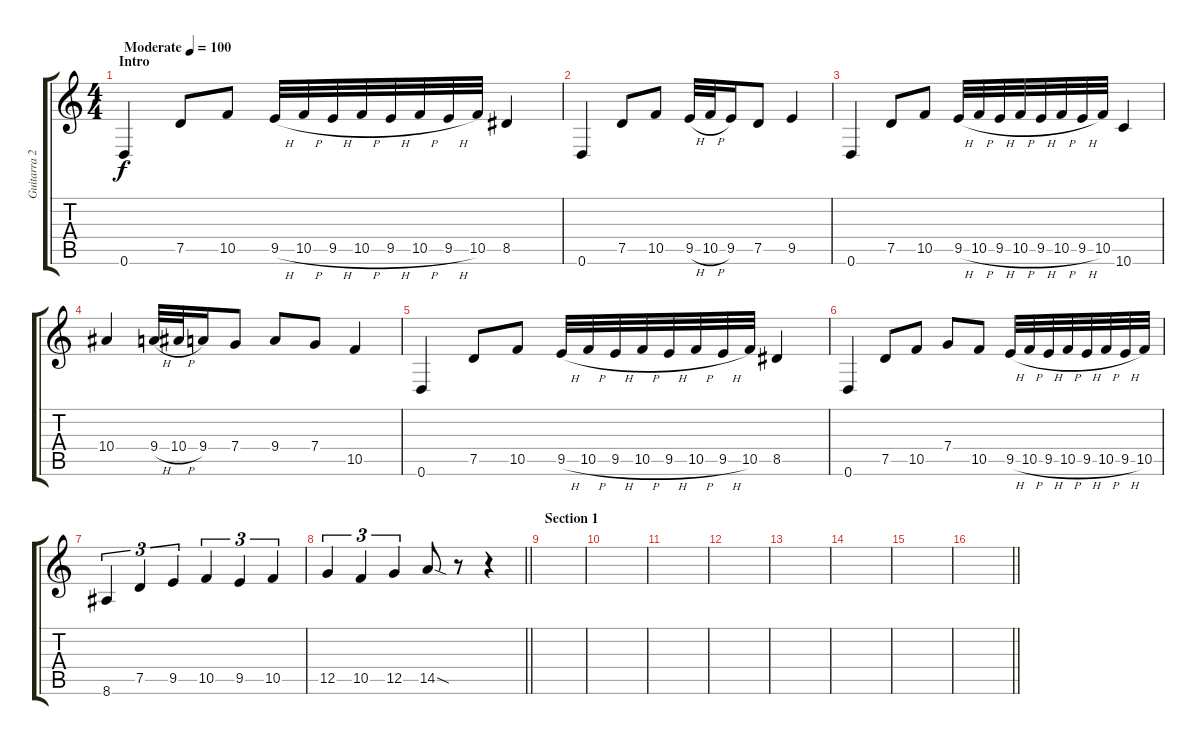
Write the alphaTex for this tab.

\track ("Guitarra 2" "Guitarra 2") {instrument distortionguitar}
\staff {score tabs}
\tuning (D4 A3 F3 C3 G2 D2) {hide}
\ts (4 4)
\section ("" "Intro")
\tempo (100 "Moderate")
\clef g2
\ks c
0.6.4{dy f instrument distortionguitar} 7.5.8 10.5.8 9.5{h}.32 10.5{h}.32 9.5{h}.32 10.5{h}.32 9.5{h}.32 10.5{h}.32 9.5{h}.32 10.5.32 8.5.4 |
0.6.4 7.5.8 10.5.8 9.5{h}.32 10.5{h}.32 9.5.16 7.5.8 9.5.4 |
0.6.4 7.5.8 10.5.8 9.5{h}.32 10.5{h}.32 9.5{h}.32 10.5{h}.32 9.5{h}.32 10.5{h}.32 9.5{h}.32 10.5.32 10.6.4 |
10.4.4 9.4{h}.32 10.4{h}.32 9.4.16 7.4.8 9.4.8 7.4.8 10.5.4 |
0.6.4 7.5.8 10.5.8 9.5{h}.32 10.5{h}.32 9.5{h}.32 10.5{h}.32 9.5{h}.32 10.5{h}.32 9.5{h}.32 10.5.32 8.5.4 |
0.6.4 7.5.8 10.5.8 7.4.8 10.5.8 9.5{h}.32 10.5{h}.32 9.5{h}.32 10.5{h}.32 9.5{h}.32 10.5{h}.32 9.5{h}.32 10.5.32 |
8.6.4{tu (3 2)} 7.5.4{tu (3 2)} 9.5.4{tu (3 2)} 10.5.4{tu (3 2)} 9.5.4{tu (3 2)} 10.5.4{tu (3 2)} |
\barLineRight lightlight
12.5.4{tu (3 2)} 10.5.4{tu (3 2)} 12.5.4{tu (3 2)} 14.5{sod}.8 r.8 r.4 |
\section ("" "Section 1")
|
|
|
|
|
|
|
\barLineRight lightlight
